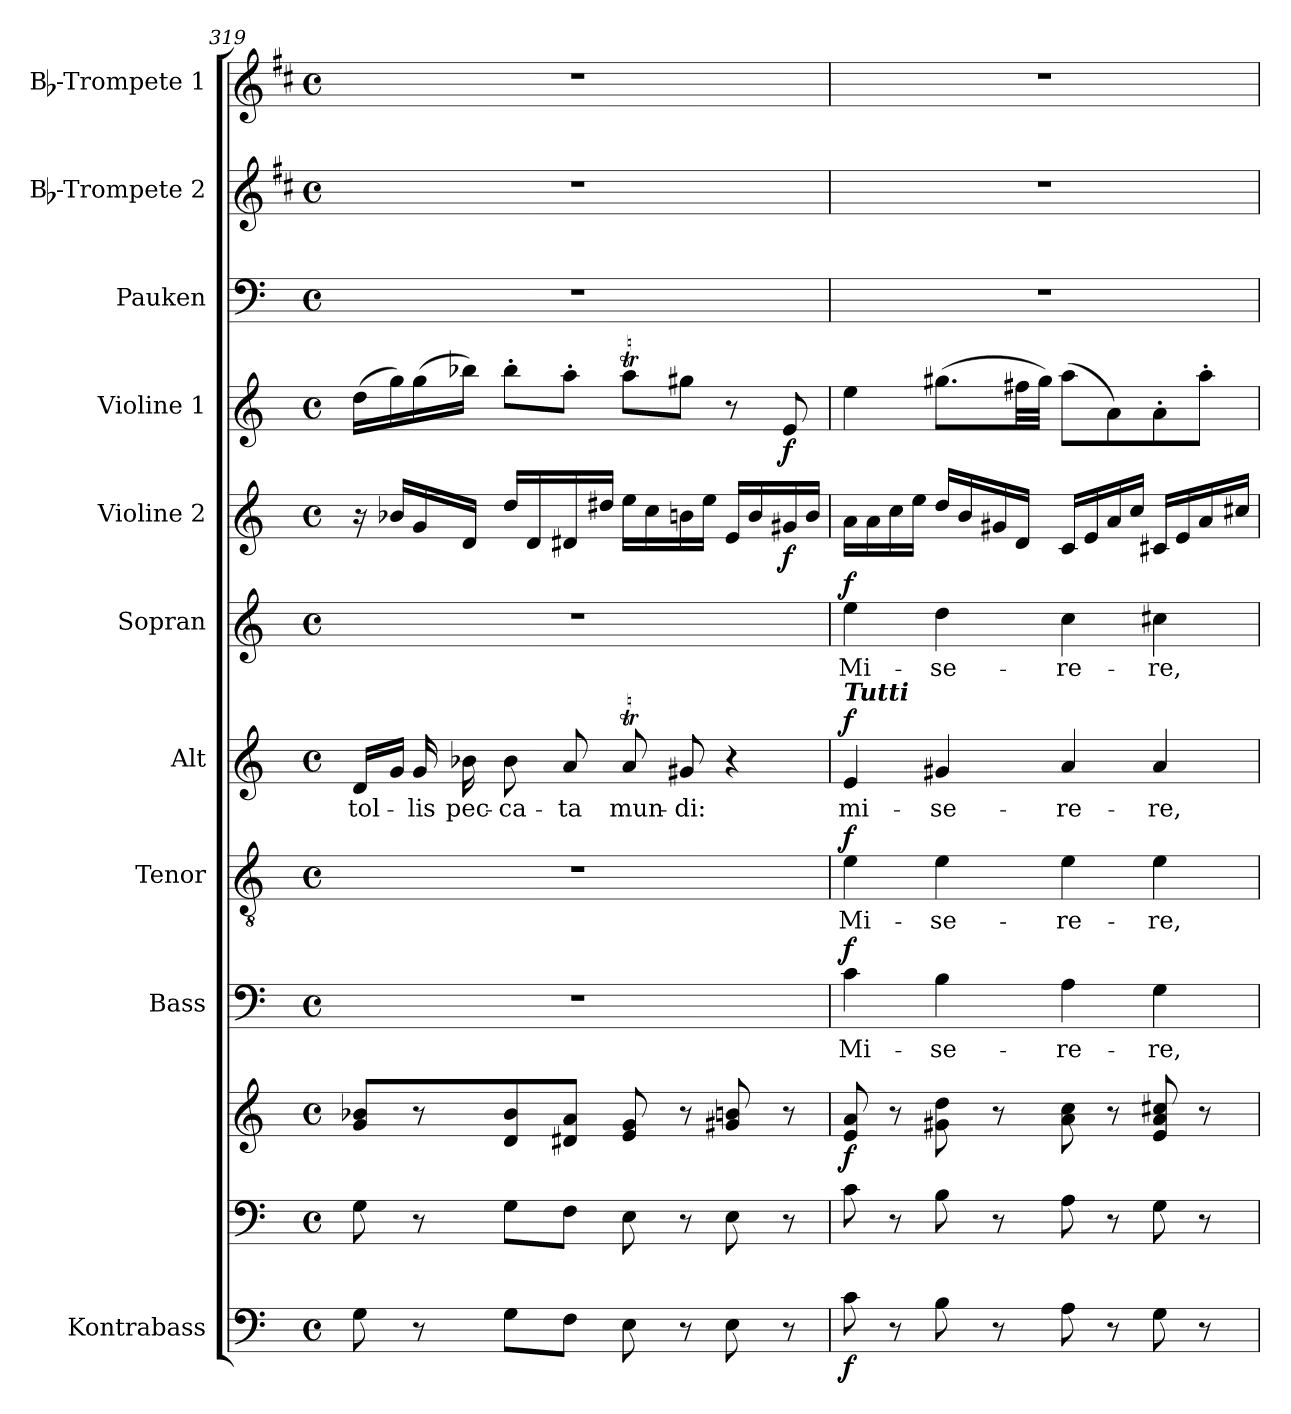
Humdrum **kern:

**kern	**dynam	**kern	**kern	**dynam	**kern	**text	**dynam	**kern	**text	**dynam	**kern	**text	**dynam	**kern	**text	**dynam	**kern	**dynam	**kern	**dynam	**kern	**kern	**kern
*part11	*part11	*part10	*part10	*part10	*part9	*part9	*part9	*part8	*part8	*part8	*part7	*part7	*part7	*part6	*part6	*part6	*part5	*part5	*part4	*part4	*part3	*part2	*part1
*staff12	*staff12	*staff11	*staff10	*staff10/11	*staff9	*staff9	*staff9	*staff8	*staff8	*staff8	*staff7	*staff7	*staff7	*staff6	*staff6	*staff6	*staff5	*staff5	*staff4	*staff4	*staff3	*staff2	*staff1
*I"Kontrabass	*	*	*	*	*I"Bass	*	*	*I"Tenor	*	*	*I"Alt	*	*	*I"Sopran	*	*	*I"Violine 2	*	*I"Violine 1	*	*I"Pauken	*I"Bb-Trompete 2	*I"Bb-Trompete 1
*I'Kb.	*	*	*	*	*I'B.	*	*	*I'T.	*	*	*I'A.	*	*	*I'S.	*	*	*I'Vl. 2	*	*I'Vl. 1	*	*I'Pk.	*I'Bb Trp. 2	*I'Bb Trp. 1
!!LO:PB:g=z
*clefF4	*	*clefF4	*clefG2	*	*clefF4	*	*	*clefGv2	*	*	*clefG2	*	*	*clefG2	*	*	*clefG2	*	*clefG2	*	*clefF4	*clefG2	*clefG2
*ITrd7c12	*	*	*	*	*	*	*	*	*	*	*	*	*	*	*	*	*	*	*	*	*	*ITrd1c2	*ITrd1c2
*k[]	*	*k[]	*k[]	*	*k[]	*	*	*k[]	*	*	*k[]	*	*	*k[]	*	*	*k[]	*	*k[]	*	*k[]	*k[]	*k[]
*C:	*	*C:	*C:	*	*C:	*	*	*C:	*	*	*C:	*	*	*C:	*	*	*C:	*	*C:	*	*C:	*C:	*C:
*M4/4	*	*M4/4	*M4/4	*	*M4/4	*	*	*M4/4	*	*	*M4/4	*	*	*M4/4	*	*	*M4/4	*	*M4/4	*	*M4/4	*M4/4	*M4/4
*met(c)	*	*met(c)	*met(c)	*	*met(c)	*	*	*met(c)	*	*	*met(c)	*	*	*met(c)	*	*	*met(c)	*	*met(c)	*	*met(c)	*met(c)	*met(c)
=319	=319	=319	=319	=319	=319	=319	=319	=319	=319	=319	=319	=319	=319	=319	=319	=319	=319	=319	=319	=319	=319	=319	=319
!	!	!	!	!	!	!	!	!	!	!	!	!LO:LY:b	!	!	!	!	!	!	!	!	!	!	!
8GG\	.	8G\	8g/ 8b-X/L	.	1r	.	.	1r	.	.	16d/LL	tol-	.	1r	.	.	16r	.	(>16dd\LL	.	1r	1r	1r
.	.	.	.	.	.	.	.	.	.	.	16g/JJ	.	.	.	.	.	16b-X/LL	.	16gg\)	.	.	.	.
!	!	!	!	!	!	!	!	!	!	!	!	!LO:LY:b	!	!	!	!	!	!	!	!	!	!	!
8r	.	8r	8r	.	.	.	.	.	.	.	16g/	-lis	.	.	.	.	16g/	.	(>16gg\	.	.	.	.
!	!	!	!	!	!	!	!	!	!	!	!	!LO:LY:b	!	!	!	!	!	!	!	!	!	!	!
.	.	.	.	.	.	.	.	.	.	.	16b-X\	pec-	.	.	.	.	16d/JJ	.	16bb-X\JJ)	.	.	.	.
!	!	!	!	!	!	!	!	!	!	!	!	!LO:LY:b	!	!	!	!	!	!	!	!	!	!	!
8GG\L	.	8G\L	8d/ 8b-/	.	.	.	.	.	.	.	8b-\	-ca-	.	.	.	.	16dd/LL	.	8bb-'>\L	.	.	.	.
.	.	.	.	.	.	.	.	.	.	.	.	.	.	.	.	.	16d/	.	.	.	.	.	.
!	!	!	!	!	!	!	!	!	!	!	!	!LO:LY:b	!	!	!	!	!	!	!	!	!	!	!
8FF\J	.	8F\J	8d#X/ 8a/J	.	.	.	.	.	.	.	8a/	-ta	.	.	.	.	16d#X/	.	8aa'>\J	.	.	.	.
.	.	.	.	.	.	.	.	.	.	.	.	.	.	.	.	.	16dd#X/JJ	.	.	.	.	.	.
!	!	!	!	!	!	!	!	!	!	!	!	!LO:LY:b	!	!	!	!	!	!	!	!	!	!	!
8EE\	.	8E\	8e/ 8g/	.	.	.	.	.	.	.	8aT/	mun-	.	.	.	.	16ee\LL	.	8aaT\L	.	.	.	.
.	.	.	.	.	.	.	.	.	.	.	.	.	.	.	.	.	16cc\	.	.	.	.	.	.
!	!	!	!	!	!	!	!	!	!	!	!	!LO:LY:b	!	!	!	!	!	!	!	!	!	!	!
8r	.	8r	8r	.	.	.	.	.	.	.	8g#X/	-di:	.	.	.	.	16bn\	.	8gg#X\J	.	.	.	.
.	.	.	.	.	.	.	.	.	.	.	.	.	.	.	.	.	16ee\JJ	.	.	.	.	.	.
8EE\	.	8E\	8g#X/ 8bn/	.	.	.	.	.	.	.	4r	.	.	.	.	.	16e/LL	.	8r	.	.	.	.
.	.	.	.	.	.	.	.	.	.	.	.	.	.	.	.	.	16b/	.	.	.	.	.	.
!	!	!	!	!	!	!	!	!	!	!	!	!	!	!	!	!	!	!LO:DY:b	!	!LO:DY:b	!	!	!
8r	.	8r	8r	.	.	.	.	.	.	.	.	.	.	.	.	.	16g#X/	f	8e/	f	.	.	.
.	.	.	.	.	.	.	.	.	.	.	.	.	.	.	.	.	16b/JJ	.	.	.	.	.	.
=320	=320	=320	=320	=320	=320	=320	=320	=320	=320	=320	=320	=320	=320	=320	=320	=320	=320	=320	=320	=320	=320	=320	=320
!	!	!	!	!	!	!	!	!	!	!	!LO:TX:a:Bi:t=Tutti	!	!	!	!	!	!	!	!	!	!	!	!
!	!LO:DY:b	!	!	!LO:DY:b	!	!LO:LY:b	!LO:DY:a	!	!LO:LY:b	!LO:DY:a	!	!LO:LY:b	!LO:DY:a	!	!LO:LY:b	!LO:DY:a	!	!	!	!	!	!	!
8C\	f	8c\	8e/ 8a/	f	4c\	Mi-	f	4e\	Mi-	f	4e/	mi-	f	4ee\	Mi-	f	16a\LL	.	4ee\	.	1r	1r	1r
.	.	.	.	.	.	.	.	.	.	.	.	.	.	.	.	.	16a\	.	.	.	.	.	.
8r	.	8r	8r	.	.	.	.	.	.	.	.	.	.	.	.	.	16cc\	.	.	.	.	.	.
.	.	.	.	.	.	.	.	.	.	.	.	.	.	.	.	.	16ee\JJ	.	.	.	.	.	.
!	!	!	!	!	!	!LO:LY:b	!	!	!LO:LY:b	!	!	!LO:LY:b	!	!	!LO:LY:b	!	!	!	!	!	!	!	!
8BB\	.	8B\	8g#X\ 8dd\	.	4B\	-se-	.	4e\	-se-	.	4g#X/	-se-	.	4dd\	-se-	.	16dd/LL	.	(>8.gg#X\L	.	.	.	.
.	.	.	.	.	.	.	.	.	.	.	.	.	.	.	.	.	16b/	.	.	.	.	.	.
8r	.	8r	8r	.	.	.	.	.	.	.	.	.	.	.	.	.	16g#X/	.	.	.	.	.	.
.	.	.	.	.	.	.	.	.	.	.	.	.	.	.	.	.	16d/JJ	.	32ff#X\LL	.	.	.	.
.	.	.	.	.	.	.	.	.	.	.	.	.	.	.	.	.	.	.	32gg#\JJJ)	.	.	.	.
!	!	!	!	!	!	!LO:LY:b	!	!	!LO:LY:b	!	!	!LO:LY:b	!	!	!LO:LY:b	!	!	!	!	!	!	!	!
8AA\	.	8A\	8a\ 8cc\	.	4A\	-re-	.	4e\	-re-	.	4a/	-re-	.	4cc\	-re-	.	16c/LL	.	(>8aa\L	.	.	.	.
.	.	.	.	.	.	.	.	.	.	.	.	.	.	.	.	.	16e/	.	.	.	.	.	.
8r	.	8r	8r	.	.	.	.	.	.	.	.	.	.	.	.	.	16a/	.	8a\)	.	.	.	.
.	.	.	.	.	.	.	.	.	.	.	.	.	.	.	.	.	16cc/JJ	.	.	.	.	.	.
!	!	!	!	!	!	!LO:LY:b	!	!	!LO:LY:b	!	!	!LO:LY:b	!	!	!LO:LY:b	!	!	!	!	!	!	!	!
8GG\	.	8G\	8e/ 8a/ 8cc#X/	.	4G\	-re,	.	4e\	-re,	.	4a/	-re,	.	4cc#X\	-re,	.	16c#X/LL	.	8a'>\	.	.	.	.
.	.	.	.	.	.	.	.	.	.	.	.	.	.	.	.	.	16e/	.	.	.	.	.	.
8r	.	8r	8r	.	.	.	.	.	.	.	.	.	.	.	.	.	16a/	.	8aa'>\J	.	.	.	.
.	.	.	.	.	.	.	.	.	.	.	.	.	.	.	.	.	16cc#X/JJ	.	.	.	.	.	.
=	=	=	=	=	=	=	=	=	=	=	=	=	=	=	=	=	=	=	=	=	=	=	=
*-	*-	*-	*-	*-	*-	*-	*-	*-	*-	*-	*-	*-	*-	*-	*-	*-	*-	*-	*-	*-	*-	*-	*-
